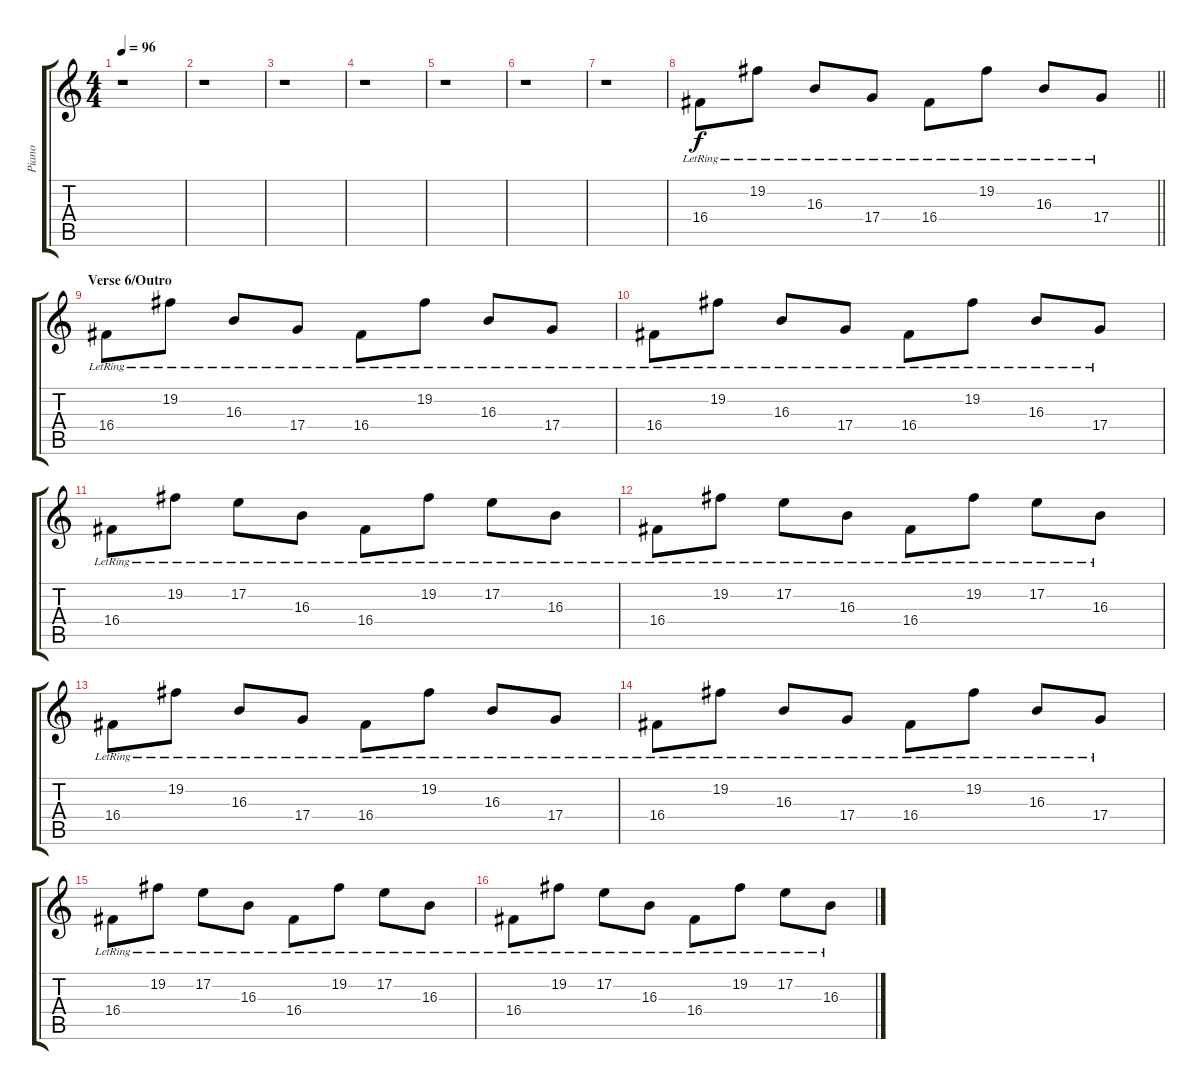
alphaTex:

\track ("Piano" "Piano") {instrument acousticgrandpiano}
\staff {score tabs}
\tuning (E4 B3 G3 D3 A2 E2) {hide}
\ts (4 4)
\tempo 96
\clef g2
\ks c
r.1{dy f} |
r.1 |
r.1 |
r.1 |
r.1 |
r.1 |
r.1{volume 0} |
\barLineRight lightlight
16.4{lr}.8{volume 7} 19.2{lr}.8 16.3{lr}.8 17.4{lr}.8 16.4{lr}.8 19.2{lr}.8 16.3{lr}.8 17.4{lr}.8 |
\section ("" "Verse 6/Outro")
16.4{lr}.8{volume 13} 19.2{lr}.8 16.3{lr}.8 17.4{lr}.8 16.4{lr}.8 19.2{lr}.8 16.3{lr}.8 17.4{lr}.8 |
16.4{lr}.8 19.2{lr}.8 16.3{lr}.8 17.4{lr}.8 16.4{lr}.8 19.2{lr}.8 16.3{lr}.8 17.4{lr}.8 |
16.4{lr}.8 19.2{lr}.8 17.2{lr}.8 16.3{lr}.8 16.4{lr}.8 19.2{lr}.8 17.2{lr}.8 16.3{lr}.8 |
16.4{lr}.8 19.2{lr}.8 17.2{lr}.8 16.3{lr}.8 16.4{lr}.8 19.2{lr}.8 17.2{lr}.8 16.3{lr}.8 |
16.4{lr}.8{volume 6} 19.2{lr}.8 16.3{lr}.8 17.4{lr}.8 16.4{lr}.8 19.2{lr}.8 16.3{lr}.8 17.4{lr}.8 |
16.4{lr}.8 19.2{lr}.8 16.3{lr}.8 17.4{lr}.8 16.4{lr}.8 19.2{lr}.8 16.3{lr}.8 17.4{lr}.8 |
16.4{lr}.8 19.2{lr}.8 17.2{lr}.8 16.3{lr}.8 16.4{lr}.8 19.2{lr}.8 17.2{lr}.8 16.3{lr}.8 |
16.4{lr}.8 19.2{lr}.8 17.2{lr}.8 16.3{lr}.8 16.4{lr}.8 19.2{lr}.8 17.2{lr}.8 16.3{lr}.8
